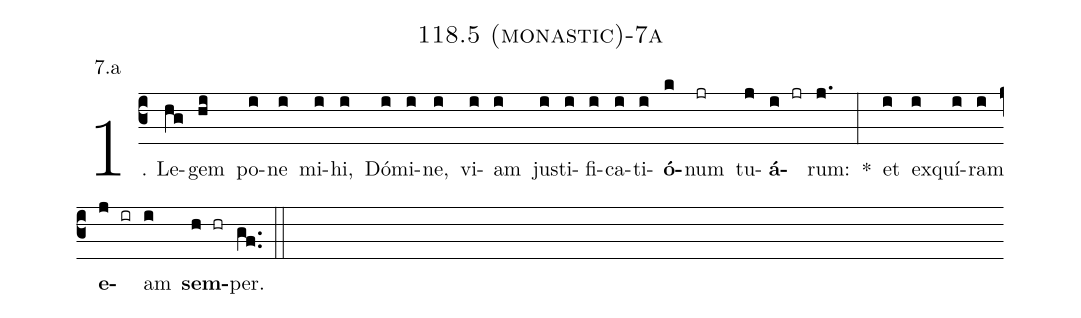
name: 118.5 (monastic)-7a;
annotation: 7.a;
%%
(c3)1. Le(hg)gem(hi) po(i)ne(i) mi(i)hi,(i) Dó(i)mi(i)ne,(i) vi(i)am(i) jus(i)ti(i)fi(i)ca(i)ti(i)<b>ó</b>(k)num(jr) tu(j)<b>á</b>(i jr)rum:(j.) *(:) et(i) ex(i)quí(i)ram(i) <b>e</b>(j ir)am(i) <b>sem</b>(h hr)per.(gf..) (::)
